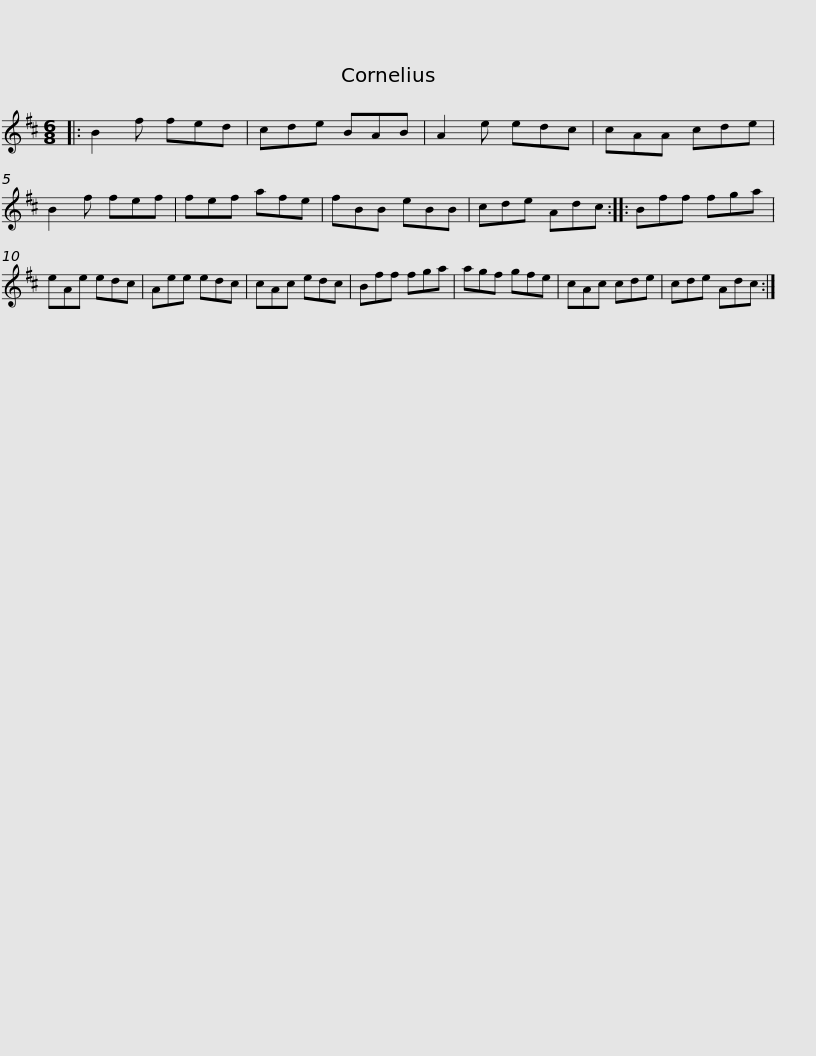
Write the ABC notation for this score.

X:1
L:1/8
M:6/8
I:linebreak $
K:Bmin
V:1 treble
V:1
|: B2 f fed | cde BAB | A2 e edc | cAA cde | B2 f fef | %5
 fef afe | fBB eBB |$ cde Adc :: Bff fga | eAe edc | %10
 Aee edc | cAc edc | Bff fga | agf gfe |$ cAc cde | %15
 cde Adc :| %16
